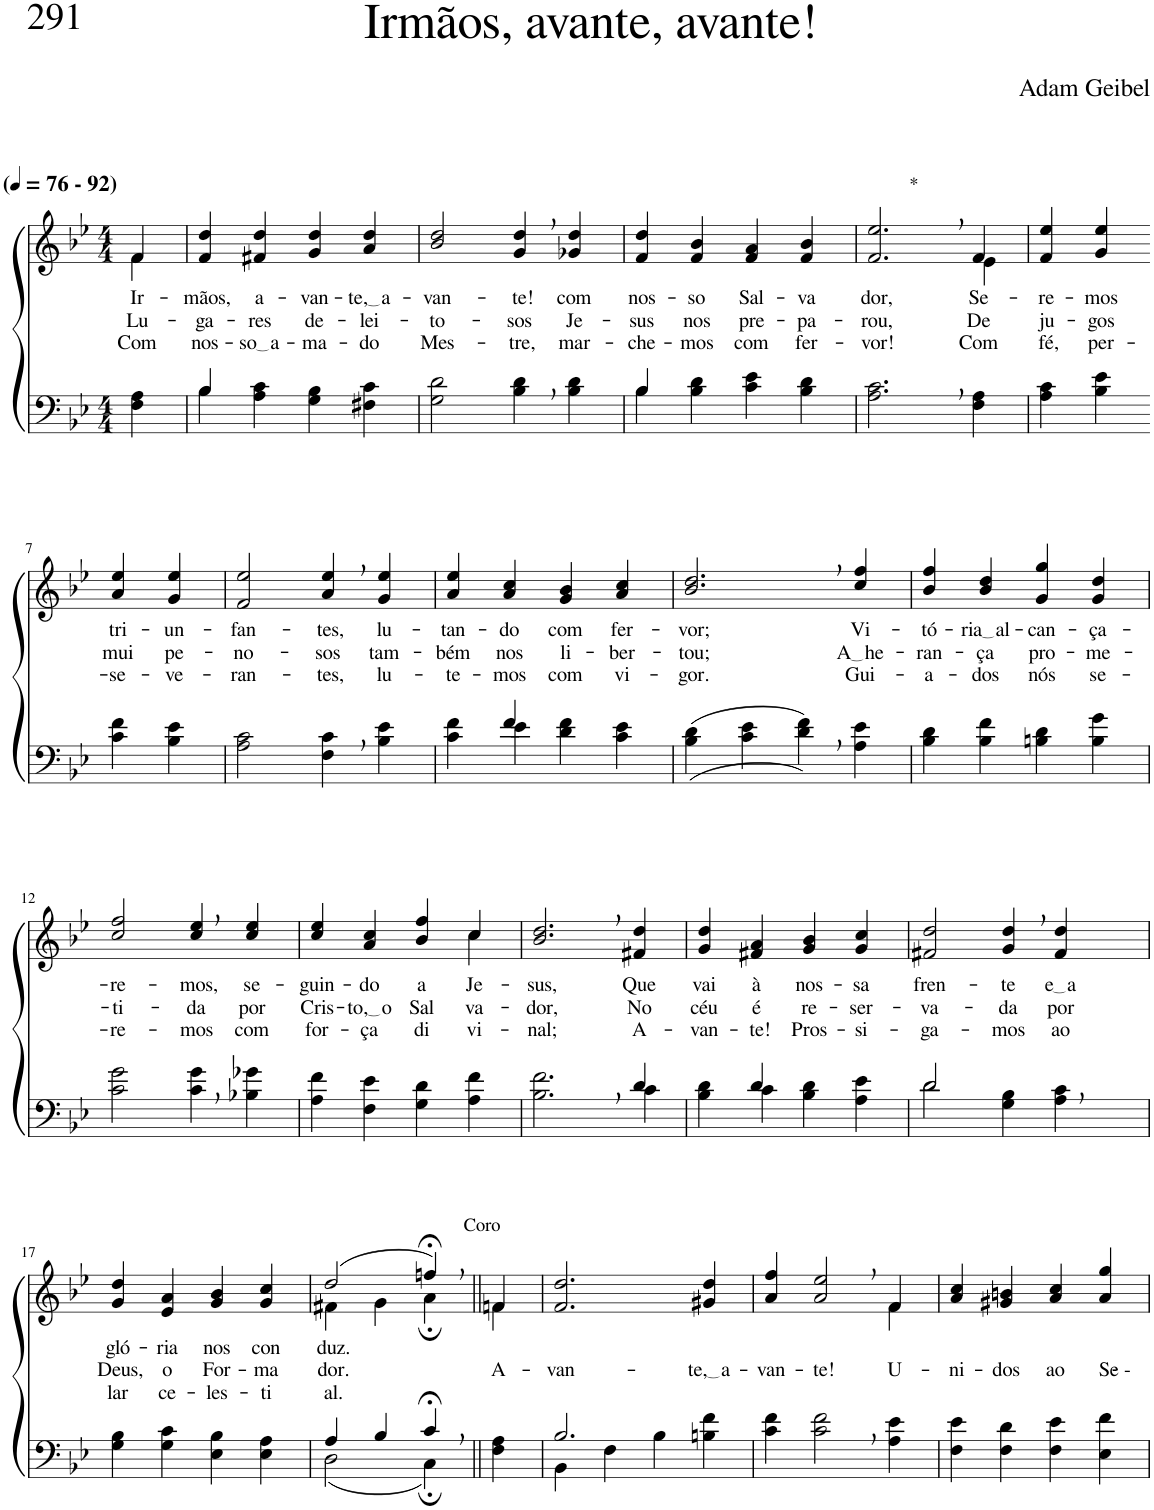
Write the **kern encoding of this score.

**kern	**kern	**text	**text	**text
*part2	*part1	*part1	*part1	*part1
*staff2	*staff1	*staff1	*staff1	*staff1
*I"Parte III e IV	*I"Parte I e II	*	*	*
*clefF4	*clefG2	*	*	*
*Trd2c3	*Trd2c3	*	*	*
*k[b-e-]	*k[b-e-]	*	*	*
*M4/4	*M4/4	*	*	*
*MM76	*MM76	*	*	*
=1	=1	=1	=1	=1
*	*^	*	*	*
!	!LO:TX:a:B:t=(	!	!	!	!
!	!LO:TX:a:B:t=- 92)	!	!	!	!
!	!	!	!LO:LY:b	!LO:LY:b	!LO:LY:b
4F\ 4A\	4f/	4f\	Ir-	Lu-	Com
=2	=2	=2	=2	=2	=2
*^	*	*	*	*	*
!	!	!	!	!LO:LY:b	!LO:LY:b	!LO:LY:b
*	*	*v	*v	*	*	*
4B-/	4B-\	4f/ 4dd/	-mãos,	-ga-	nos-
!	!	!	!LO:LY:b	!LO:LY:b	!LO:LY:b
2.ryy	4A\ 4c\	4f#X/ 4dd/	a-	-res	so a
!	!	!	!LO:LY:b	!LO:LY:b	!LO:LY:b
.	4G\ 4B-\	4g/ 4dd/	-van-	de-	-ma-
!	!	!	!LO:LY:b	!LO:LY:b	!LO:LY:b
.	4F#X\ 4c\	4a/ 4dd/	te, a	-lei-	-do
=3	=3	=3	=3	=3	=3
!	!	!	!LO:LY:b	!LO:LY:b	!LO:LY:b
*v	*v	*	*	*	*
2G\ 2d\	2b-/ 2dd/	-van-	-to-	Mes-
!	!	!LO:LY:b	!LO:LY:b	!LO:LY:b
4B-\, 4d\,	4g/, 4dd/,	-te!	-sos	-tre,
!	!	!LO:LY:b	!LO:LY:b	!LO:LY:b
4B-\ 4d\	4g-X/ 4dd/	com	Je-	mar-
=4	=4	=4	=4	=4
*^	*	*	*	*
!	!	!	!LO:LY:b	!LO:LY:b	!LO:LY:b
4B-\	4B-/	4f/ 4dd/	nos-	-sus	-che-
!	!	!	!LO:LY:b	!LO:LY:b	!LO:LY:b
4B-\ 4d\	2.ryy	4f/ 4b-/	-so	nos	-mos
!	!	!	!LO:LY:b	!LO:LY:b	!LO:LY:b
4c\ 4e-\	.	4f/ 4a/	Sal-	pre-	com
!	!	!	!LO:LY:b	!LO:LY:b	!LO:LY:b
4B-\ 4d\	.	4f/ 4b-/	-va	-pa-	fer-
*v	*v	*	*	*	*
=5	=5	=5	=5	=5
!	!LO:TX:a:t=*	!	!	!
!	!	!LO:LY:b	!LO:LY:b	!LO:LY:b
*	*^	*	*	*
2.A\, 2.c\,	2.f/, 2.ee-/,	2.ryy	dor,	-rou,	-vor!
!	!	!	!LO:LY:b	!LO:LY:b	!LO:LY:b
4F\ 4A\	4f/	4e-\	Se-	De	Com
=6	=6	=6	=6	=6	=6
!	!	!	!LO:LY:b	!LO:LY:b	!LO:LY:b
*	*v	*v	*	*	*
4A\ 4c\	4f/ 4ee-/	-re-	ju-	fé,
!	!	!LO:LY:b	!LO:LY:b	!LO:LY:b
4B-\ 4e-\	4g/ 4ee-/	-mos	-gos	per-
!!LO:LB:g=z
=7-	=7-	=7-	=7-	=7-
!	!	!LO:LY:b	!LO:LY:b	!LO:LY:b
4c\ 4f\	4a/ 4ee-/	tri-	mui	-se-
!	!	!LO:LY:b	!LO:LY:b	!LO:LY:b
4B-\ 4e-\	4g/ 4ee-/	-un-	pe-	-ve-
=8	=8	=8	=8	=8
!	!	!LO:LY:b	!LO:LY:b	!LO:LY:b
2A\ 2c\	2f/ 2ee-/	-fan-	-no-	-ran-
!	!	!LO:LY:b	!LO:LY:b	!LO:LY:b
4F\, 4c\,	4a/, 4ee-/,	-tes,	-sos	-tes,
!	!	!LO:LY:b	!LO:LY:b	!LO:LY:b
4B-\ 4e-\	4g/ 4ee-/	lu-	tam-	lu-
=9	=9	=9	=9	=9
*^	*	*	*	*
!	!	!	!LO:LY:b	!LO:LY:b	!LO:LY:b
4ryy	4c\ 4f\	4a/ 4ee-/	-tan-	-bém	-te-
!	!	!	!LO:LY:b	!LO:LY:b	!LO:LY:b
4f/	4e-\	4a/ 4cc/	-do	nos	-mos
!	!	!	!LO:LY:b	!LO:LY:b	!LO:LY:b
2ryy	4d\ 4f\	4g/ 4b-/	com	li-	com
!	!	!	!LO:LY:b	!LO:LY:b	!LO:LY:b
.	4c\ 4e-\	4a/ 4cc/	fer-	-ber-	vi-
=10	=10	=10	=10	=10	=10
!	!	!	!LO:LY:b	!LO:LY:b	!LO:LY:b
*v	*v	*	*	*	*
((4B-\ 4d\	2.b-/, 2.dd/,	-vor;	-tou;	-gor.
4c\ 4e-\	.	.	.	.
4d\, 4f\,))	.	.	.	.
!	!	!LO:LY:b	!LO:LY:b	!LO:LY:b
4A\ 4e-\	4cc/ 4ff/	Vi-	A he	Gui-
=11	=11	=11	=11	=11
!	!	!LO:LY:b	!LO:LY:b	!LO:LY:b
4B-\ 4d\	4b-/ 4ff/	-tó-	-ran-	-a-
!	!	!LO:LY:b	!LO:LY:b	!LO:LY:b
4B-\ 4f\	4b-/ 4dd/	ria al	-ça	-dos
!	!	!LO:LY:b	!LO:LY:b	!LO:LY:b
4Bn\ 4d\	4g/ 4gg/	-can-	pro-	nós
!	!	!LO:LY:b	!LO:LY:b	!LO:LY:b
4B\ 4g\	4g/ 4dd/	-ça-	-me-	se-
!!LO:LB:g=z
=12	=12	=12	=12	=12
!	!	!LO:LY:b	!LO:LY:b	!LO:LY:b
2c\ 2g\	2cc/ 2ff/	-re-	-ti-	-re-
!	!	!LO:LY:b	!LO:LY:b	!LO:LY:b
4c\, 4g\,	4cc/, 4ee-/,	-mos,	-da	-mos
!	!	!LO:LY:b	!LO:LY:b	!LO:LY:b
4B-X\ 4g-X\	4cc/ 4ee-/	se-	por	com
=13	=13	=13	=13	=13
!	!	!LO:LY:b	!LO:LY:b	!LO:LY:b
*	*^	*	*	*
4A\ 4f\	4cc/ 4ee-/	2.ryy	-guin-	Cris-	for-
!	!	!	!LO:LY:b	!LO:LY:b	!LO:LY:b
4F\ 4e-\	4a/ 4cc/	.	-do	to, o	-ça
!	!	!	!LO:LY:b	!LO:LY:b	!LO:LY:b
4G\ 4d\	4b-/ 4ff/	.	a	Sal-	di-
!	!	!	!LO:LY:b	!LO:LY:b	!LO:LY:b
4A\ 4f\	4cc/	4cc\	Je-	-va-	-vi-
=14	=14	=14	=14	=14	=14
*^	*	*	*	*	*
!	!	!	!	!LO:LY:b	!LO:LY:b	!LO:LY:b
*	*	*v	*v	*	*	*
2.ryy	2.B-\ 2.f\	2.b-/, 2.dd/,	-sus,	-dor,	-nal;
!	!	!	!LO:LY:b	!LO:LY:b	!LO:LY:b
4d/	4c\	4f#X/ 4dd/	Que	No	A-
=15	=15	=15	=15	=15	=15
!	!	!	!LO:LY:b	!LO:LY:b	!LO:LY:b
4ryy	4B-\ 4d\	4g/ 4dd/	vai	céu	-van-
!	!	!	!LO:LY:b	!LO:LY:b	!LO:LY:b
4d/	4c\	4f#X/ 4a/	à	é	-te!
!	!	!	!LO:LY:b	!LO:LY:b	!LO:LY:b
2ryy	4B-\ 4d\	4g/ 4b-/	nos-	re-	Pros-
!	!	!	!LO:LY:b	!LO:LY:b	!LO:LY:b
.	4A\ 4e-\	4g/ 4cc/	-sa	-ser-	-si-
=16	=16	=16	=16	=16	=16
!	!	!	!LO:LY:b	!LO:LY:b	!LO:LY:b
2d/	2d\	2f#X/ 2dd/	fren-	-va-	-ga-
!	!	!	!LO:LY:b	!LO:LY:b	!LO:LY:b
2ryy	4G\ 4B-\	4g/, 4dd/,	-te	-da	-mos
!	!	!	!LO:LY:b	!LO:LY:b	!LO:LY:b
.	4A\ 4c\	4f#/ 4dd/	e a	por	ao
!!LO:LB:g=z
=17	=17	=17	=17	=17	=17
!	!	!	!LO:LY:b	!LO:LY:b	!LO:LY:b
*v	*v	*	*	*	*
4G\ 4B-\	4g/ 4dd/	gló-	Deus,	lar
!	!	!LO:LY:b	!LO:LY:b	!LO:LY:b
4G\ 4c\	4e-/ 4a/	-ria	o	ce-
!	!	!LO:LY:b	!LO:LY:b	!LO:LY:b
4E-\ 4B-\	4g/ 4b-/	nos	For-	-les-
!	!	!LO:LY:b	!LO:LY:b	!LO:LY:b
4E-\ 4A\	4g/ 4cc/	con-	-ma-	-ti-
=18	=18	=18	=18	=18
*^	*^	*	*	*
!	!	!	!	!LO:LY:b	!LO:LY:b	!LO:LY:b
4A/	(2D\	(2dd/	4f#X\	-duz.	-dor.	al.
4B-/	.	.	4g\	.	.	.
4c;<,/	4C;\)	4ffn;<,/)	4a;\	.	.	.
=19||	=19||	=19||	=19||	=19||	=19||	=19||
!	!	!LO:TX:a:t=Coro	!	!	!	!
!	!	!	!	!	!LO:LY:b	!
*v	*v	*	*	*	*	*
4F\ 4A\	4f/	4fn\	.	A-	.
=20	=20	=20	=20	=20	=20
*^	*	*	*	*	*
!	!	!	!	!	!LO:LY:b	!
*	*	*v	*v	*	*	*
2.B-/	4BB-\	2.f/ 2.dd/	.	van-	.
.	4F\	.	.	.	.
.	4B-\	.	.	.	.
!	!	!	!	!LO:LY:b	!
4ryy	4Bn\ 4f\	4g#X/ 4dd/	.	te, a	.
=21	=21	=21	=21	=21	=21
!	!	!	!	!LO:LY:b	!
*v	*v	*^	*	*	*
4c\ 4f\	4a/ 4ff/	2.ryy	.	-van-	.
!	!	!	!	!LO:LY:b	!
2c\, 2f\,	2a/, 2ee-/,	.	.	-te!	.
!	!	!	!	!LO:LY:b	!
4A\ 4e-\	4f/	4f\	.	-U-	.
=22	=22	=22	=22	=22	=22
!	!	!	!	!LO:LY:b	!
*	*v	*v	*	*	*
4F\ 4e-\	4a/ 4cc/	.	-ni-	.
!	!	!	!LO:LY:b	!
4F\ 4d\	4g#X/ 4bn/	.	-dos	.
!	!	!	!LO:LY:b	!
4F\ 4e-\	4a/ 4cc/	.	ao	.
!	!	!	!LO:LY:b	!
4E-\ 4f\	4a/ 4gg/	.	Se --	.
=	=	=	=	=
*-	*-	*-	*-	*-
